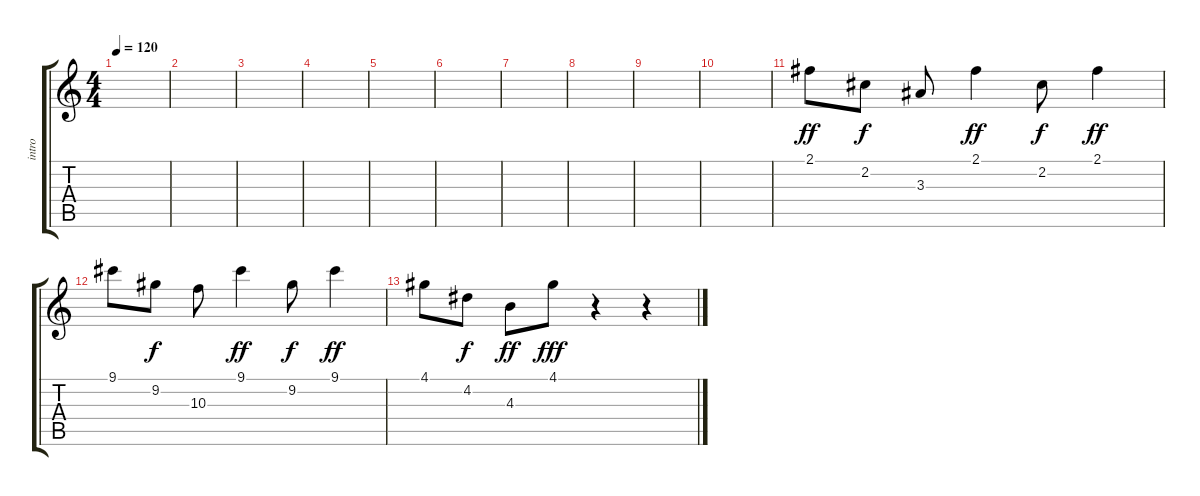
\track ("intro" "intro") {instrument distortionguitar}
\staff {score tabs}
\tuning (E4 B3 G3 D3 A2 E2) {hide}
\ts (4 4)
\tempo 120
\clef g2
\ks c
|
|
|
|
|
|
|
|
|
|
2.1.8{dy ff volume 14 instrument acousticguitarsteel} 2.2.8{dy f} 3.3.8 2.1.4{dy ff} 2.2.8{dy f} 2.1.4{dy ff} |
9.1.8 9.2.8{dy f} 10.3.8 9.1.4{dy ff} 9.2.8{dy f} 9.1.4{dy ff} |
4.1.8 4.2.8{dy f} 4.3.8{dy ff} 4.1.8{dy fff} r.4 r.4
